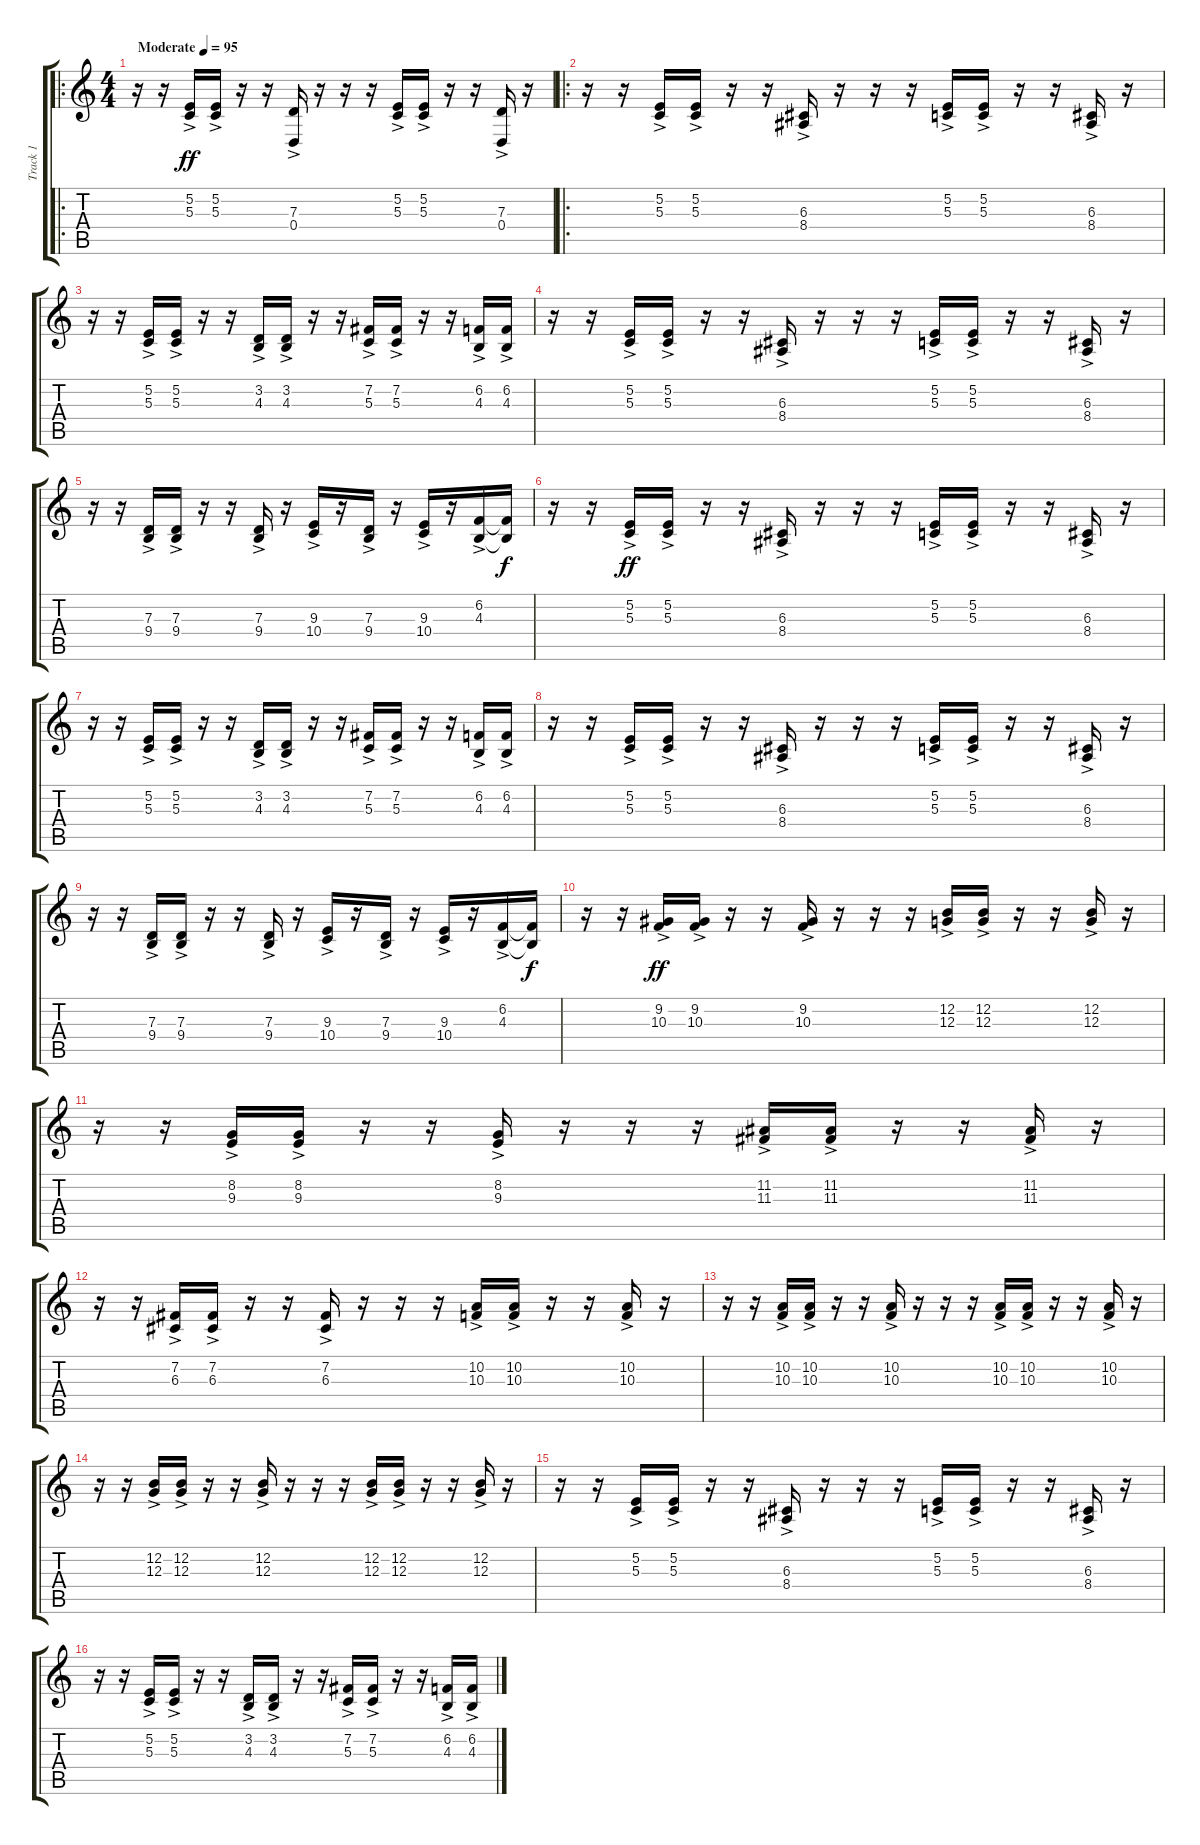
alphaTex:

\track ("Track 1" "Track 1") {instrument lead5charang}
\staff {score tabs}
\tuning (E4 B3 G3 D3 A2 E2) {hide}
\ro
\ts (4 4)
\tempo (95 "Moderate")
\clef g2
\ks c
r.16{dy ff instrument lead5charang} r.16 (5.2{ac} 5.3{ac}).16 (5.2{ac} 5.3{ac}).16 r.16 r.16 (7.3{ac} 0.4{ac}).16 r.16 r.16 r.16 (5.2{ac} 5.3{ac}).16 (5.2{ac} 5.3{ac}).16 r.16 r.16 (7.3{ac} 0.4{ac}).16 r.16 |
\ro
r.16 r.16 (5.2{ac} 5.3{ac}).16 (5.2{ac} 5.3{ac}).16 r.16 r.16 (6.3{ac} 8.4{ac}).16 r.16 r.16 r.16 (5.2{ac} 5.3{ac}).16 (5.2{ac} 5.3{ac}).16 r.16 r.16 (6.3{ac} 8.4{ac}).16 r.16 |
r.16 r.16 (5.2{ac} 5.3{ac}).16 (5.2{ac} 5.3{ac}).16 r.16 r.16 (3.2{ac} 4.3{ac}).16 (3.2{ac} 4.3{ac}).16 r.16 r.16 (7.2{ac} 5.3{ac}).16 (7.2{ac} 5.3{ac}).16 r.16 r.16 (6.2{ac} 4.3{ac}).16 (6.2{ac} 4.3{ac}).16 |
r.16 r.16 (5.2{ac} 5.3{ac}).16 (5.2{ac} 5.3{ac}).16 r.16 r.16 (6.3{ac} 8.4{ac}).16 r.16 r.16 r.16 (5.2{ac} 5.3{ac}).16 (5.2{ac} 5.3{ac}).16 r.16 r.16 (6.3{ac} 8.4{ac}).16 r.16 |
r.16 r.16 (7.3{ac} 9.4{ac}).16 (7.3{ac} 9.4{ac}).16 r.16 r.16 (7.3{ac} 9.4{ac}).16 r.16 (9.3{ac} 10.4{ac}).16 r.16 (7.3{ac} 9.4{ac}).16 r.16 (9.3{ac} 10.4{ac}).16 r.16 (6.2{ac} 4.3{ac}).16 (6.2{t} 4.3{t}).16{dy f} |
r.16 r.16 (5.2{ac} 5.3{ac}).16{dy ff} (5.2{ac} 5.3{ac}).16 r.16 r.16 (6.3{ac} 8.4{ac}).16 r.16 r.16 r.16 (5.2{ac} 5.3{ac}).16 (5.2{ac} 5.3{ac}).16 r.16 r.16 (6.3{ac} 8.4{ac}).16 r.16 |
r.16 r.16 (5.2{ac} 5.3{ac}).16 (5.2{ac} 5.3{ac}).16 r.16 r.16 (3.2{ac} 4.3{ac}).16 (3.2{ac} 4.3{ac}).16 r.16 r.16 (7.2{ac} 5.3{ac}).16 (7.2{ac} 5.3{ac}).16 r.16 r.16 (6.2{ac} 4.3{ac}).16 (6.2{ac} 4.3{ac}).16 |
r.16 r.16 (5.2{ac} 5.3{ac}).16 (5.2{ac} 5.3{ac}).16 r.16 r.16 (6.3{ac} 8.4{ac}).16 r.16 r.16 r.16 (5.2{ac} 5.3{ac}).16 (5.2{ac} 5.3{ac}).16 r.16 r.16 (6.3{ac} 8.4{ac}).16 r.16 |
r.16 r.16 (7.3{ac} 9.4{ac}).16 (7.3{ac} 9.4{ac}).16 r.16 r.16 (7.3{ac} 9.4{ac}).16 r.16 (9.3{ac} 10.4{ac}).16 r.16 (7.3{ac} 9.4{ac}).16 r.16 (9.3{ac} 10.4{ac}).16 r.16 (6.2{ac} 4.3{ac}).16 (6.2{t} 4.3{t}).16{dy f} |
r.16 r.16 (9.2{ac} 10.3{ac}).16{dy ff} (9.2{ac} 10.3{ac}).16 r.16 r.16 (9.2{ac} 10.3{ac}).16 r.16 r.16 r.16 (12.2{ac} 12.3{ac}).16 (12.2{ac} 12.3{ac}).16 r.16 r.16 (12.2{ac} 12.3{ac}).16 r.16 |
r.16 r.16 (8.2{ac} 9.3{ac}).16 (8.2{ac} 9.3{ac}).16 r.16 r.16 (8.2{ac} 9.3{ac}).16 r.16 r.16 r.16 (11.2{ac} 11.3{ac}).16 (11.2{ac} 11.3{ac}).16 r.16 r.16 (11.2{ac} 11.3{ac}).16 r.16 |
r.16 r.16 (7.2{ac} 6.3{ac}).16 (7.2{ac} 6.3{ac}).16 r.16 r.16 (7.2{ac} 6.3{ac}).16 r.16 r.16 r.16 (10.2{ac} 10.3{ac}).16 (10.2{ac} 10.3{ac}).16 r.16 r.16 (10.2{ac} 10.3{ac}).16 r.16 |
r.16 r.16 (10.2{ac} 10.3{ac}).16 (10.2{ac} 10.3{ac}).16 r.16 r.16 (10.2{ac} 10.3{ac}).16 r.16 r.16 r.16 (10.2{ac} 10.3{ac}).16 (10.2{ac} 10.3{ac}).16 r.16 r.16 (10.2{ac} 10.3{ac}).16 r.16 |
r.16 r.16 (12.2{ac} 12.3{ac}).16 (12.2{ac} 12.3{ac}).16 r.16 r.16 (12.2{ac} 12.3{ac}).16 r.16 r.16 r.16 (12.2{ac} 12.3{ac}).16 (12.2{ac} 12.3{ac}).16 r.16 r.16 (12.2{ac} 12.3{ac}).16 r.16 |
r.16 r.16 (5.2{ac} 5.3{ac}).16 (5.2{ac} 5.3{ac}).16 r.16 r.16 (6.3{ac} 8.4{ac}).16 r.16 r.16 r.16 (5.2{ac} 5.3{ac}).16 (5.2{ac} 5.3{ac}).16 r.16 r.16 (6.3{ac} 8.4{ac}).16 r.16 |
r.16 r.16 (5.2{ac} 5.3{ac}).16 (5.2{ac} 5.3{ac}).16 r.16 r.16 (3.2{ac} 4.3{ac}).16 (3.2{ac} 4.3{ac}).16 r.16 r.16 (7.2{ac} 5.3{ac}).16 (7.2{ac} 5.3{ac}).16 r.16 r.16 (6.2{ac} 4.3{ac}).16 (6.2{ac} 4.3{ac}).16
